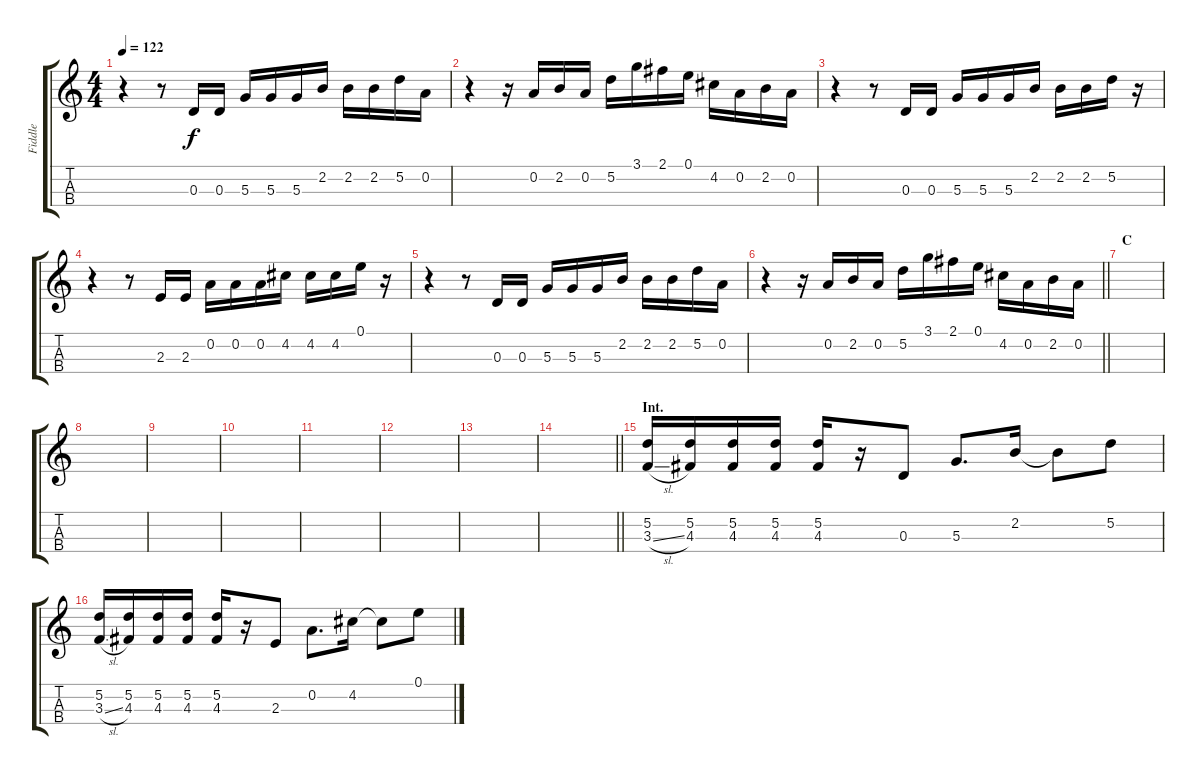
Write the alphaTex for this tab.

\track ("Fiddle" "Fiddle") {instrument fiddle}
\staff {score tabs}
\tuning (E5 A4 D4 G3) {hide}
\ts (4 4)
\tempo 122
\clef g2
\ks c
r.4{dy f} r.8 0.3.16 0.3.16 5.3.16 5.3.16 5.3.16 2.2.16 2.2.16 2.2.16 5.2.16 0.2.16 |
r.4 r.16 0.2.16 2.2.16 0.2.16 5.2.16 3.1.16 2.1.16 0.1.16 4.2.16 0.2.16 2.2.16 0.2.16 |
r.4 r.8 0.3.16 0.3.16 5.3.16 5.3.16 5.3.16 2.2.16 2.2.16 2.2.16 5.2.16 r.16 |
r.4 r.8 2.3.16 2.3.16 0.2.16 0.2.16 0.2.16 4.2.16 4.2.16 4.2.16 0.1.16 r.16 |
r.4 r.8 0.3.16 0.3.16 5.3.16 5.3.16 5.3.16 2.2.16 2.2.16 2.2.16 5.2.16 0.2.16 |
\barLineRight lightlight
r.4 r.16 0.2.16 2.2.16 0.2.16 5.2.16 3.1.16 2.1.16 0.1.16 4.2.16 0.2.16 2.2.16 0.2.16 |
\section ("" "C")
|
|
|
|
|
|
|
\barLineRight lightlight
|
\section ("" "Int.")
(5.2 3.3{sl}).16 (5.2 4.3).16 (5.2 4.3).16 (5.2 4.3).16 (5.2 4.3).16 r.16 0.3.8 5.3.8{d} 2.2.16 2.2{t}.8 5.2.8 |
(5.2 3.3{sl}).16 (5.2 4.3).16 (5.2 4.3).16 (5.2 4.3).16 (5.2 4.3).16 r.16 2.3.8 0.2.8{d} 4.2.16 4.2{t}.8 0.1.8
